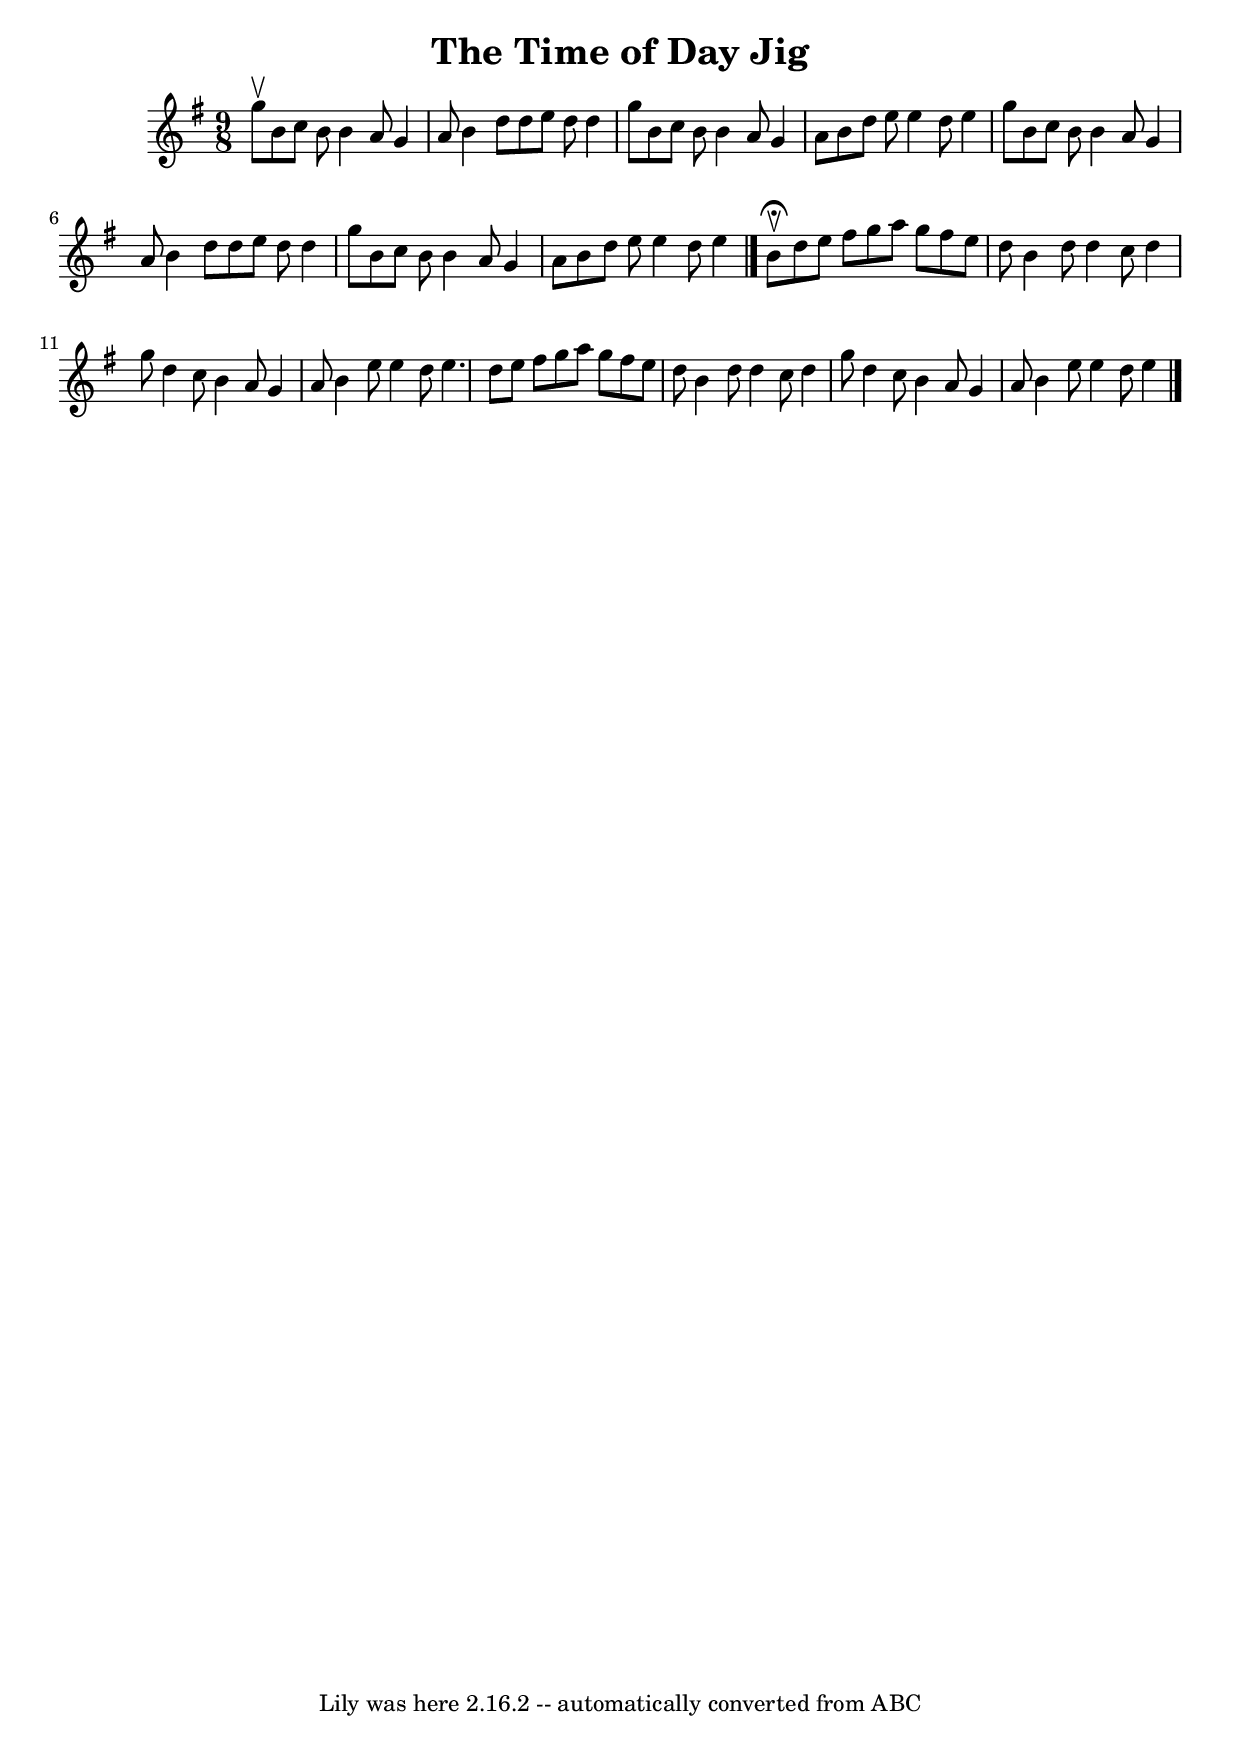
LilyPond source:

\version "2.7.40"
\include "Mammoth.ily"
\header {
	%% book = "Ryan's Mammoth Collection"
	crossRefNumber = "1"
	footnotes = "\\\\88 458"
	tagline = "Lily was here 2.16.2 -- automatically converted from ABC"
	title = "The Time of Day Jig"
}
voicedefault =  {


\time 9/8 
\key e \minor g''8^\upbow |
 b'8 c''8 b'8 b'4   
 a'8 g'4 a'8    |
 b'4 d''8 d''8 e''8 d''8 d''4    
g''8    |
 b'8 c''8 b'8 b'4 a'8 g'4 a'8    |
   
b'8 d''8 e''8 e''4 d''8 e''4 g''8    |
 b'8 c''8 
 b'8 b'4 a'8 g'4 a'8    |
 b'4 d''8 d''8 e''8    
d''8 d''4 g''8    |
 b'8 c''8 b'8 b'4 a'8 g'4    
a'8    |
 b'8 d''8 e''8 e''4 d''8 e''4    \bar "|."     
b'8^\fermata^\upbow |
 d''8 e''8 fis''8 g''8 a''8    
g''8 fis''8 e''8 d''8    |
 b'4 d''8 d''4 c''8    
d''4 g''8    |
 d''4 c''8 b'4 a'8 g'4 a'8    |
 
 b'4 e''8 e''4 d''8 e''4.    |
 d''8 e''8 fis''8   
 g''8 a''8 g''8 fis''8 e''8 d''8    |
 b'4 d''8    
d''4 c''8 d''4 g''8    |
 d''4 c''8 b'4 a'8 g'4    
a'8    |
 b'4 e''8 e''4 d''8 e''4      \bar "|."   
}

\score{
    <<

	\context Staff="default"
	{
	    \voicedefault 
	}

    >>
	\layout {
	}
	\midi {}
}
